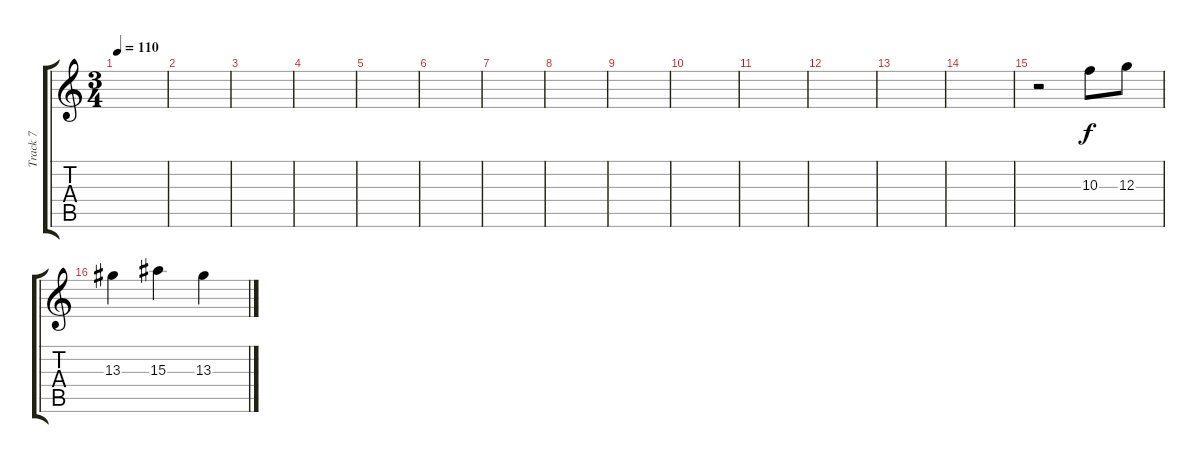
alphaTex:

\track ("Track 7" "Track 7") {instrument contrabass}
\staff {score tabs}
\tuning (E4 B3 G3 D3 A2 E2) {hide}
\ts (3 4)
\tempo 110
\clef g2
\ks c
|
|
|
|
|
|
|
|
|
|
|
|
|
|
r.2 10.3.8 12.3.8 |
13.3.4 15.3.4 13.3.4
